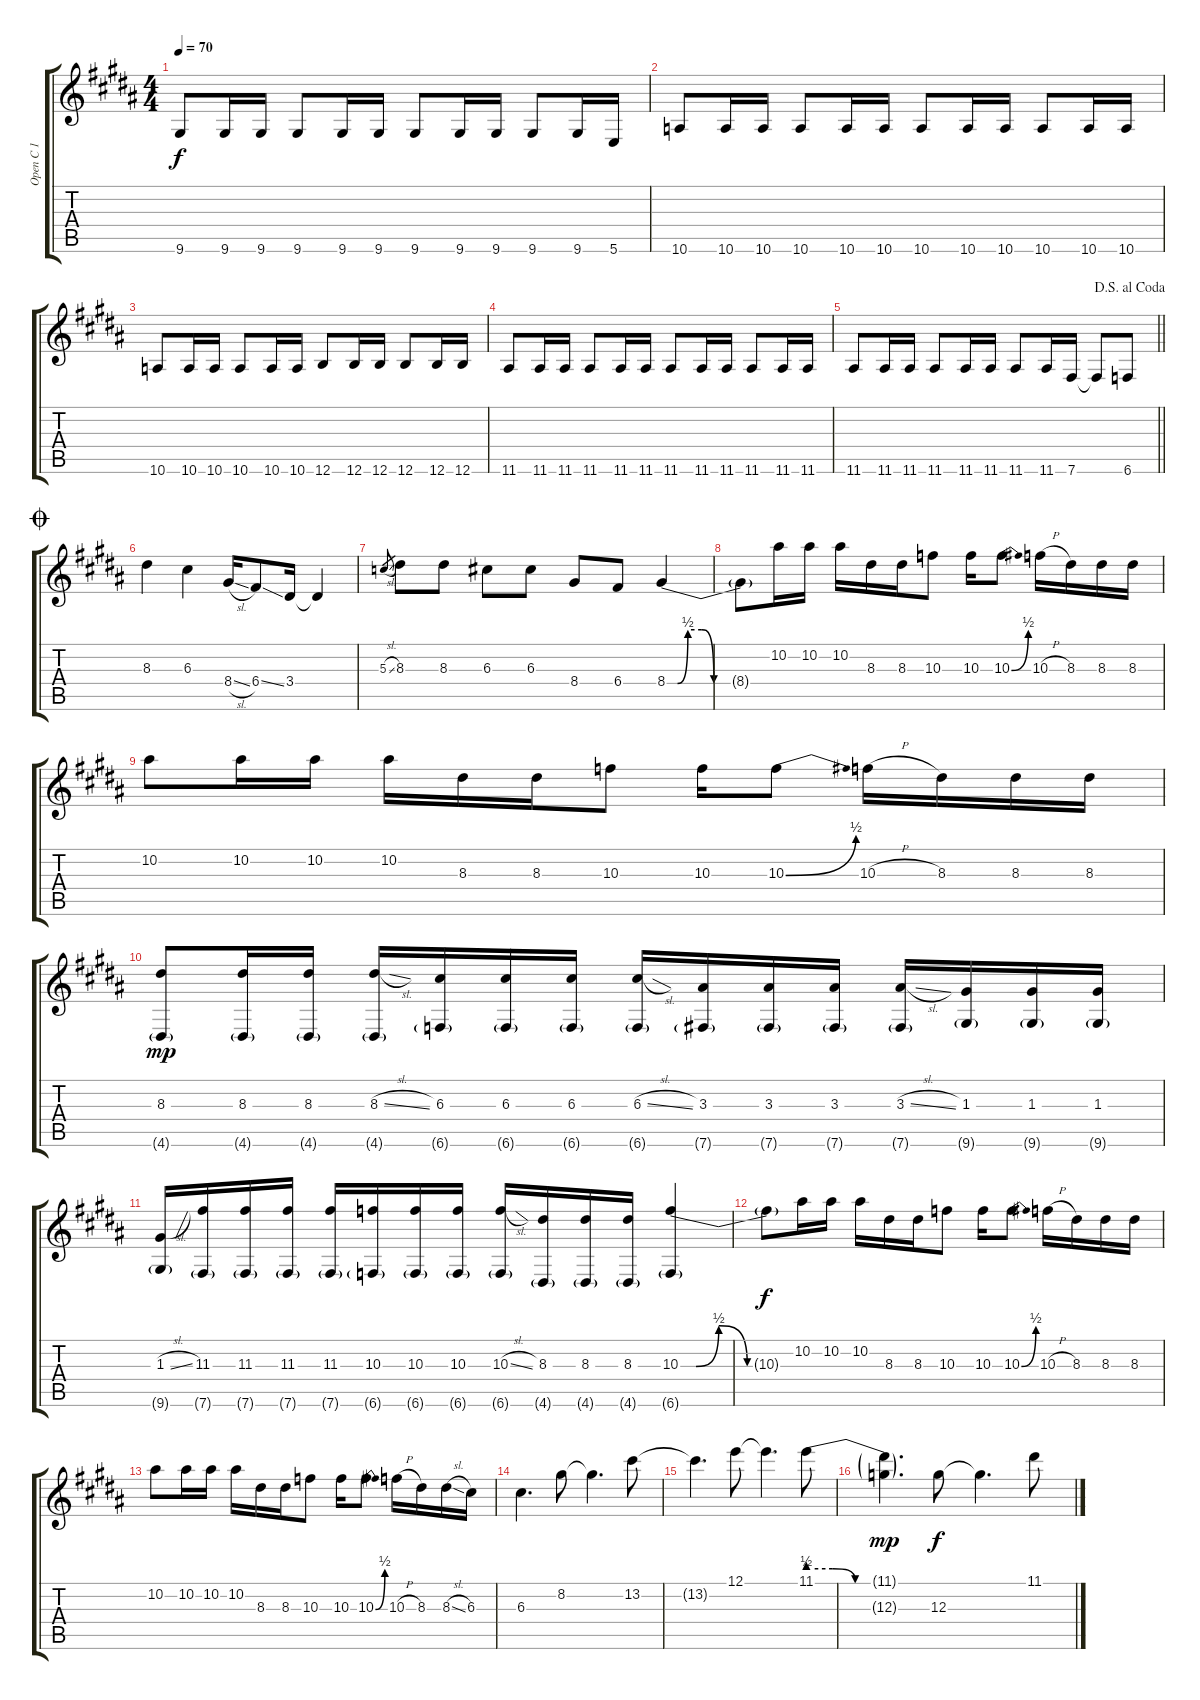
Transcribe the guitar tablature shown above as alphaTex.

\track ("Open C 1" "Open C 1") {mute instrument distortionguitar}
\staff {score tabs}
\tuning (E4 C4 G3 C3 G2 B1) {hide}
\ts (4 4)
\tempo 70
\clef g2
\ks b
9.6.8{dy f} 9.6.16 9.6.16 9.6.8 9.6.16 9.6.16 9.6.8 9.6.16 9.6.16 9.6.8 9.6.16 5.6.16 |
10.6.8 10.6.16 10.6.16 10.6.8 10.6.16 10.6.16 10.6.8 10.6.16 10.6.16 10.6.8 10.6.16 10.6.16 |
10.6.8 10.6.16 10.6.16 10.6.8 10.6.16 10.6.16 12.6.8 12.6.16 12.6.16 12.6.8 12.6.16 12.6.16 |
11.6.8 11.6.16 11.6.16 11.6.8 11.6.16 11.6.16 11.6.8 11.6.16 11.6.16 11.6.8 11.6.16 11.6.16 |
\jump dalsegnoalcoda
\barLineRight lightlight
11.6.8 11.6.16 11.6.16 11.6.8 11.6.16 11.6.16 11.6.8 11.6.16 7.6.16 7.6{t}.8 6.6.8 |
\jump coda
8.3.4 6.3.4 8.4{sl}.16 6.4{ss}.8 3.4.16 3.4{t}.4 |
5.3{sl}.8{gr} 8.3.8 8.3.8 6.3.8 6.3.8 8.4.8 6.4.8 8.4{be (custom 0 0 6 0 12 2 20 2 27 0 45 0 60 0)}.4 |
8.4{t}.8 10.2.16 10.2.16 10.2.16 8.3.16 8.3.16 10.3.8 10.3.16 10.3{be (bend 0 0 60 2)}.8 10.3{h}.16 8.3.16 8.3.16 8.3.16 |
10.2.8 10.2.16 10.2.16 10.2.16 8.3.16 8.3.16 10.3.8 10.3.16 10.3{be (bend 0 0 60 2)}.8 10.3{h}.16 8.3.16 8.3.16 8.3.16 |
(8.3 4.6{g}).8{dy mp} (8.3 4.6{g}).16 (8.3 4.6{g}).16 (8.3{sl} 4.6{g}).16 (6.3 6.6{g}).16 (6.3 6.6{g}).16 (6.3 6.6{g}).16 (6.3{sl} 6.6{g}).16 (3.3 7.6{g}).16 (3.3 7.6{g}).16 (3.3 7.6{g}).16 (3.3{sl} 7.6{g}).16 (1.3 9.6{g}).16 (1.3 9.6{g}).16 (1.3 9.6{g}).16 |
(1.3{sl} 9.6{g}).16 (11.3 7.6{g}).16 (11.3 7.6{g}).16 (11.3 7.6{g}).16 (11.3 7.6{g}).16 (10.3 6.6{g}).16 (10.3 6.6{g}).16 (10.3 6.6{g}).16 (10.3{sl} 6.6{g}).16 (8.3 4.6{g}).16 (8.3 4.6{g}).16 (8.3 4.6{g}).16 (10.3{be (custom 0 0 8 0 20 2 35 0 60 0)} 6.6{g}).4 |
10.3{t}.8{dy f} 10.2.16 10.2.16 10.2.16 8.3.16 8.3.16 10.3.8 10.3.16 10.3{be (bend 0 0 60 2)}.8 10.3{h}.16 8.3.16 8.3.16 8.3.16 |
10.2.8 10.2.16 10.2.16 10.2.16 8.3.16 8.3.16 10.3.8 10.3.16 10.3{be (bend 0 0 60 2)}.8 10.3{h}.16 8.3.16 8.3{sl}.16 6.3.16 |
6.3.4{d} 8.2.8 8.2{t}.4{d} 13.2.8 |
13.2{t}.4{d} 12.1.8 12.1{t}.4{d} 11.1{be (custom 0 2 12 2 23 0 60 0)}.8 |
(11.1{t} 12.3{g}).4{d dy mp} 12.3.8{dy f} 12.3{t}.4{d} 11.1.8
